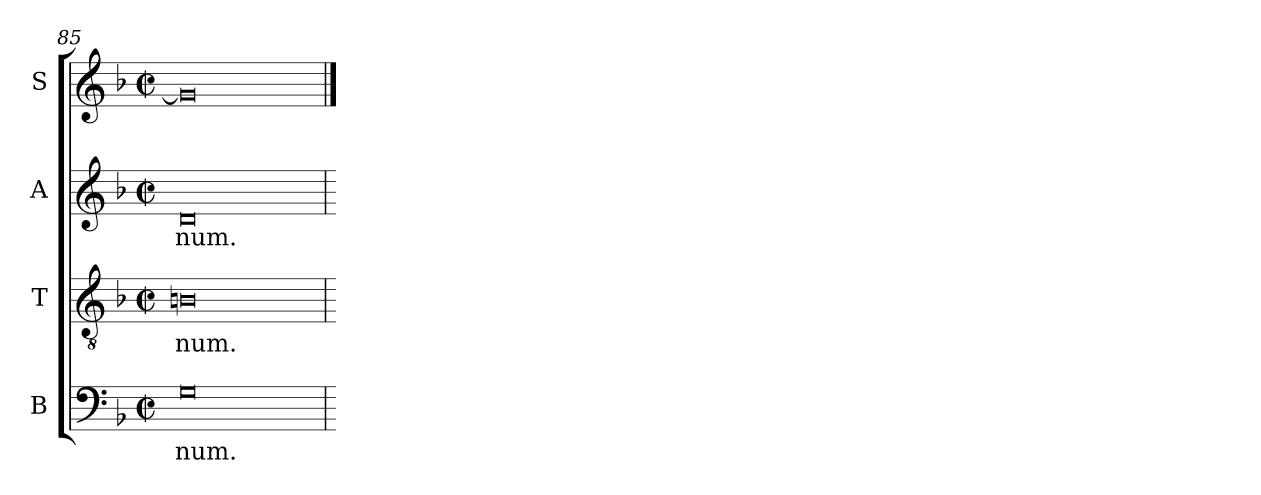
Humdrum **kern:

**kern	**text	**kern	**text	**kern	**text	**kern
*part4	*part4	*part3	*part3	*part2	*part2	*part1
*staff4	*staff4	*staff3	*staff3	*staff2	*staff2	*staff1
*I"B	*	*I"T	*	*I"A	*	*I"S
*clefF4	*	*clefGv2	*	*clefG2	*	*clefG2
*k[b-]	*	*k[b-]	*	*k[b-]	*	*k[b-]
*F:	*	*F:	*	*F:	*	*F:
*M2/2	*	*M2/2	*	*M2/2	*	*M2/2
*met(c|)	*	*met(c|)	*	*met(c|)	*	*met(c|)
=85	=85	=85	=85	=85	=85	=85
!	!LO:LY:b:cj	!	!LO:LY:b:cj	!	!LO:LY:b:cj	!
0G	-num.	0Bn	num.	0d	num.	0g]
=	==	=	==	=	==	==
*-	*-	*-	*-	*-	*-	*-
